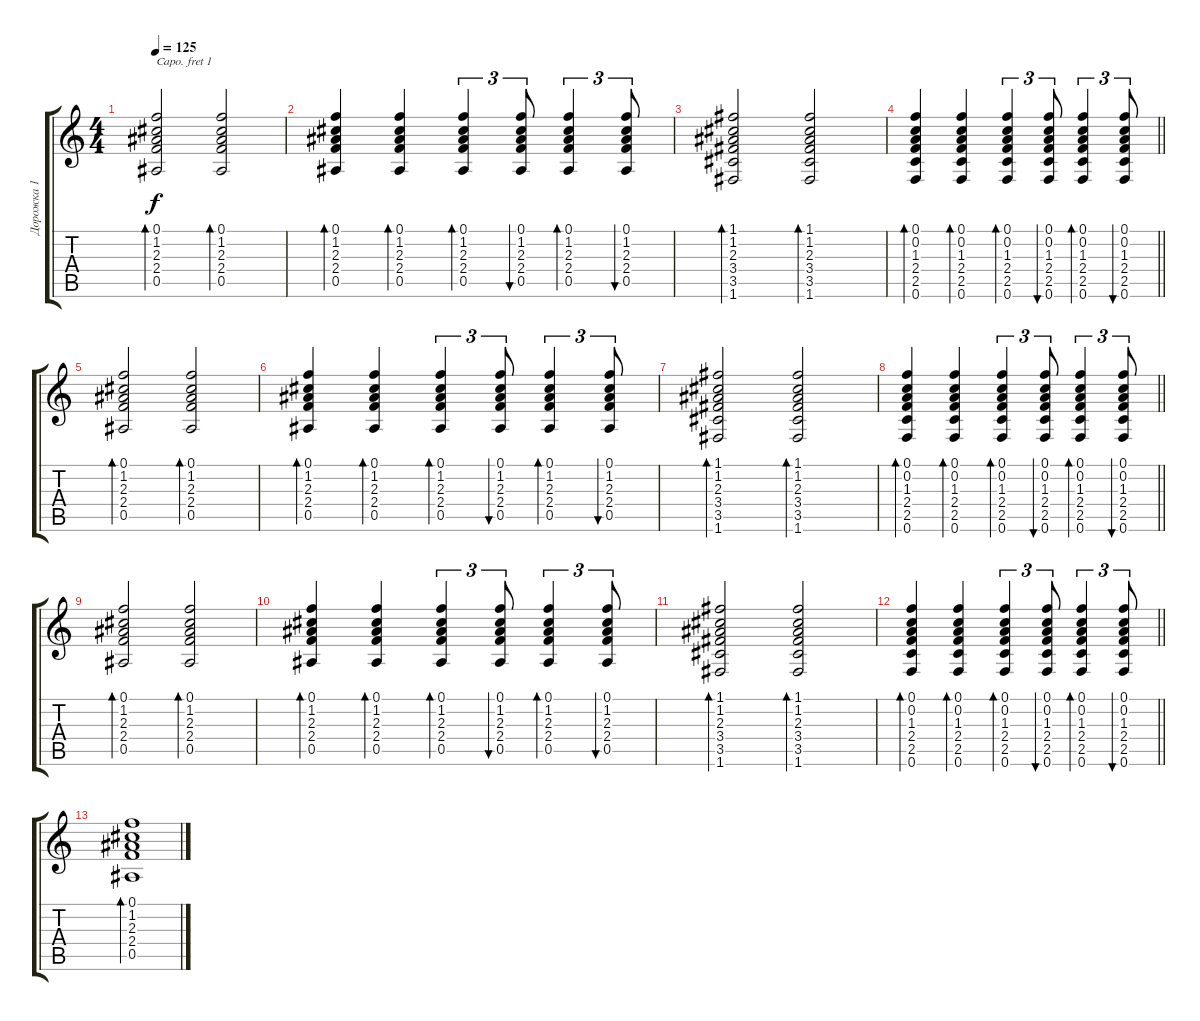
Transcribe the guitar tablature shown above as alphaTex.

\track ("Дорожка 1" "Дорожка 1") {instrument acousticguitarsteel}
\staff {score tabs}
\capo 1
\tuning (E4 B3 G3 D3 A2 E2) {hide}
\ts (4 4)
\tempo 125
\clef g2
\ks c
(0.1 1.2 2.3 2.4 0.5).2{bd 30 dy f} (0.1 1.2 2.3 2.4 0.5).2{bd 30} |
(0.1 1.2 2.3 2.4 0.5).4{bd 30} (0.1 1.2 2.3 2.4 0.5).4{bd 30} (0.1 1.2 2.3 2.4 0.5).4{tu (3 2) bd 30} (0.1 1.2 2.3 2.4 0.5).8{tu (3 2) bu 30} (0.1 1.2 2.3 2.4 0.5).4{tu (3 2) bd 30} (0.1 1.2 2.3 2.4 0.5).8{tu (3 2) bu 30} |
(1.1 1.2 2.3 3.4 3.5 1.6).2{bd 30} (1.1 1.2 2.3 3.4 3.5 1.6).2{bd 30} |
\barLineRight lightlight
(0.1 0.2 1.3 2.4 2.5 0.6).4{bd 30} (0.1 0.2 1.3 2.4 2.5 0.6).4{bd 30} (0.1 0.2 1.3 2.4 2.5 0.6).4{tu (3 2) bd 30} (0.1 0.2 1.3 2.4 2.5 0.6).8{tu (3 2) bu 30} (0.1 0.2 1.3 2.4 2.5 0.6).4{tu (3 2) bd 30} (0.1 0.2 1.3 2.4 2.5 0.6).8{tu (3 2) bu 30} |
(0.1 1.2 2.3 2.4 0.5).2{bd 30} (0.1 1.2 2.3 2.4 0.5).2{bd 30} |
(0.1 1.2 2.3 2.4 0.5).4{bd 30} (0.1 1.2 2.3 2.4 0.5).4{bd 30} (0.1 1.2 2.3 2.4 0.5).4{tu (3 2) bd 30} (0.1 1.2 2.3 2.4 0.5).8{tu (3 2) bu 30} (0.1 1.2 2.3 2.4 0.5).4{tu (3 2) bd 30} (0.1 1.2 2.3 2.4 0.5).8{tu (3 2) bu 30} |
(1.1 1.2 2.3 3.4 3.5 1.6).2{bd 30} (1.1 1.2 2.3 3.4 3.5 1.6).2{bd 30} |
\barLineRight lightlight
(0.1 0.2 1.3 2.4 2.5 0.6).4{bd 30} (0.1 0.2 1.3 2.4 2.5 0.6).4{bd 30} (0.1 0.2 1.3 2.4 2.5 0.6).4{tu (3 2) bd 30} (0.1 0.2 1.3 2.4 2.5 0.6).8{tu (3 2) bu 30} (0.1 0.2 1.3 2.4 2.5 0.6).4{tu (3 2) bd 30} (0.1 0.2 1.3 2.4 2.5 0.6).8{tu (3 2) bu 30} |
(0.1 1.2 2.3 2.4 0.5).2{bd 30} (0.1 1.2 2.3 2.4 0.5).2{bd 30} |
(0.1 1.2 2.3 2.4 0.5).4{bd 30} (0.1 1.2 2.3 2.4 0.5).4{bd 30} (0.1 1.2 2.3 2.4 0.5).4{tu (3 2) bd 30} (0.1 1.2 2.3 2.4 0.5).8{tu (3 2) bu 30} (0.1 1.2 2.3 2.4 0.5).4{tu (3 2) bd 30} (0.1 1.2 2.3 2.4 0.5).8{tu (3 2) bu 30} |
(1.1 1.2 2.3 3.4 3.5 1.6).2{bd 30} (1.1 1.2 2.3 3.4 3.5 1.6).2{bd 30} |
\barLineRight lightlight
(0.1 0.2 1.3 2.4 2.5 0.6).4{bd 30} (0.1 0.2 1.3 2.4 2.5 0.6).4{bd 30} (0.1 0.2 1.3 2.4 2.5 0.6).4{tu (3 2) bd 30} (0.1 0.2 1.3 2.4 2.5 0.6).8{tu (3 2) bu 30} (0.1 0.2 1.3 2.4 2.5 0.6).4{tu (3 2) bd 30} (0.1 0.2 1.3 2.4 2.5 0.6).8{tu (3 2) bu 30} |
(0.1 1.2 2.3 2.4 0.5).1{bd 30}
